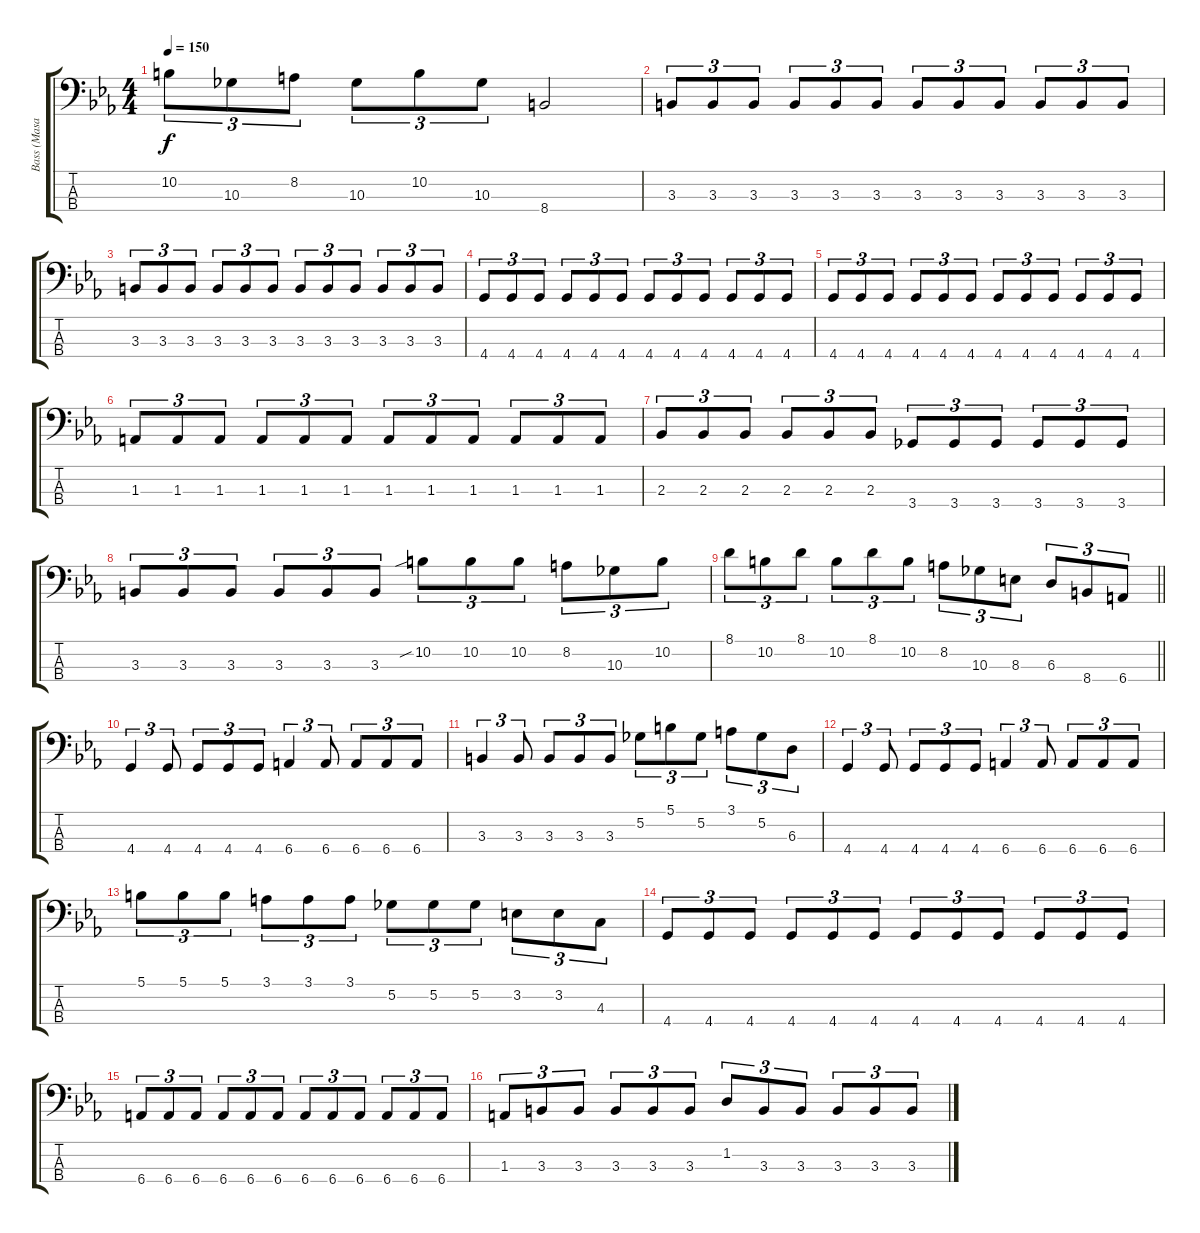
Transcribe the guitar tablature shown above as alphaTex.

\track ("Bass (Masaki)" "Bass (Masa") {instrument electricbassfinger}
\staff {score tabs}
\tuning (Gb2 Db2 Ab1 Eb1) {hide}
\ts (4 4)
\tempo 150
\clef f4
\ks eb
10.2.8{tu (3 2) dy f} 10.3.8{tu (3 2)} 8.2.8{tu (3 2)} 10.3.8{tu (3 2)} 10.2.8{tu (3 2)} 10.3.8{tu (3 2)} 8.4.2 |
3.3.8{tu (3 2)} 3.3.8{tu (3 2)} 3.3.8{tu (3 2)} 3.3.8{tu (3 2)} 3.3.8{tu (3 2)} 3.3.8{tu (3 2)} 3.3.8{tu (3 2)} 3.3.8{tu (3 2)} 3.3.8{tu (3 2)} 3.3.8{tu (3 2)} 3.3.8{tu (3 2)} 3.3.8{tu (3 2)} |
3.3.8{tu (3 2)} 3.3.8{tu (3 2)} 3.3.8{tu (3 2)} 3.3.8{tu (3 2)} 3.3.8{tu (3 2)} 3.3.8{tu (3 2)} 3.3.8{tu (3 2)} 3.3.8{tu (3 2)} 3.3.8{tu (3 2)} 3.3.8{tu (3 2)} 3.3.8{tu (3 2)} 3.3.8{tu (3 2)} |
4.4.8{tu (3 2)} 4.4.8{tu (3 2)} 4.4.8{tu (3 2)} 4.4.8{tu (3 2)} 4.4.8{tu (3 2)} 4.4.8{tu (3 2)} 4.4.8{tu (3 2)} 4.4.8{tu (3 2)} 4.4.8{tu (3 2)} 4.4.8{tu (3 2)} 4.4.8{tu (3 2)} 4.4.8{tu (3 2)} |
4.4.8{tu (3 2)} 4.4.8{tu (3 2)} 4.4.8{tu (3 2)} 4.4.8{tu (3 2)} 4.4.8{tu (3 2)} 4.4.8{tu (3 2)} 4.4.8{tu (3 2)} 4.4.8{tu (3 2)} 4.4.8{tu (3 2)} 4.4.8{tu (3 2)} 4.4.8{tu (3 2)} 4.4.8{tu (3 2)} |
1.3.8{tu (3 2)} 1.3.8{tu (3 2)} 1.3.8{tu (3 2)} 1.3.8{tu (3 2)} 1.3.8{tu (3 2)} 1.3.8{tu (3 2)} 1.3.8{tu (3 2)} 1.3.8{tu (3 2)} 1.3.8{tu (3 2)} 1.3.8{tu (3 2)} 1.3.8{tu (3 2)} 1.3.8{tu (3 2)} |
2.3.8{tu (3 2)} 2.3.8{tu (3 2)} 2.3.8{tu (3 2)} 2.3.8{tu (3 2)} 2.3.8{tu (3 2)} 2.3.8{tu (3 2)} 3.4.8{tu (3 2)} 3.4.8{tu (3 2)} 3.4.8{tu (3 2)} 3.4.8{tu (3 2)} 3.4.8{tu (3 2)} 3.4.8{tu (3 2)} |
3.3.8{tu (3 2)} 3.3.8{tu (3 2)} 3.3.8{tu (3 2)} 3.3.8{tu (3 2)} 3.3.8{tu (3 2)} 3.3.8{tu (3 2)} 10.2{sib}.8{tu (3 2)} 10.2.8{tu (3 2)} 10.2.8{tu (3 2)} 8.2.8{tu (3 2)} 10.3.8{tu (3 2)} 10.2.8{tu (3 2)} |
\barLineRight lightlight
8.1.8{tu (3 2)} 10.2.8{tu (3 2)} 8.1.8{tu (3 2)} 10.2.8{tu (3 2)} 8.1.8{tu (3 2)} 10.2.8{tu (3 2)} 8.2.8{tu (3 2)} 10.3.8{tu (3 2)} 8.3.8{tu (3 2)} 6.3.8{tu (3 2)} 8.4.8{tu (3 2)} 6.4.8{tu (3 2)} |
4.4.4{tu (3 2)} 4.4.8{tu (3 2)} 4.4.8{tu (3 2)} 4.4.8{tu (3 2)} 4.4.8{tu (3 2)} 6.4.4{tu (3 2)} 6.4.8{tu (3 2)} 6.4.8{tu (3 2)} 6.4.8{tu (3 2)} 6.4.8{tu (3 2)} |
3.3.4{tu (3 2)} 3.3.8{tu (3 2)} 3.3.8{tu (3 2)} 3.3.8{tu (3 2)} 3.3.8{tu (3 2)} 5.2.8{tu (3 2)} 5.1.8{tu (3 2)} 5.2.8{tu (3 2)} 3.1.8{tu (3 2)} 5.2.8{tu (3 2)} 6.3.8{tu (3 2)} |
4.4.4{tu (3 2)} 4.4.8{tu (3 2)} 4.4.8{tu (3 2)} 4.4.8{tu (3 2)} 4.4.8{tu (3 2)} 6.4.4{tu (3 2)} 6.4.8{tu (3 2)} 6.4.8{tu (3 2)} 6.4.8{tu (3 2)} 6.4.8{tu (3 2)} |
5.1.8{tu (3 2)} 5.1.8{tu (3 2)} 5.1.8{tu (3 2)} 3.1.8{tu (3 2)} 3.1.8{tu (3 2)} 3.1.8{tu (3 2)} 5.2.8{tu (3 2)} 5.2.8{tu (3 2)} 5.2.8{tu (3 2)} 3.2.8{tu (3 2)} 3.2.8{tu (3 2)} 4.3.8{tu (3 2)} |
4.4.8{tu (3 2)} 4.4.8{tu (3 2)} 4.4.8{tu (3 2)} 4.4.8{tu (3 2)} 4.4.8{tu (3 2)} 4.4.8{tu (3 2)} 4.4.8{tu (3 2)} 4.4.8{tu (3 2)} 4.4.8{tu (3 2)} 4.4.8{tu (3 2)} 4.4.8{tu (3 2)} 4.4.8{tu (3 2)} |
6.4.8{tu (3 2)} 6.4.8{tu (3 2)} 6.4.8{tu (3 2)} 6.4.8{tu (3 2)} 6.4.8{tu (3 2)} 6.4.8{tu (3 2)} 6.4.8{tu (3 2)} 6.4.8{tu (3 2)} 6.4.8{tu (3 2)} 6.4.8{tu (3 2)} 6.4.8{tu (3 2)} 6.4.8{tu (3 2)} |
1.3.8{tu (3 2)} 3.3.8{tu (3 2)} 3.3.8{tu (3 2)} 3.3.8{tu (3 2)} 3.3.8{tu (3 2)} 3.3.8{tu (3 2)} 1.2.8{tu (3 2)} 3.3.8{tu (3 2)} 3.3.8{tu (3 2)} 3.3.8{tu (3 2)} 3.3.8{tu (3 2)} 3.3.8{tu (3 2)}
